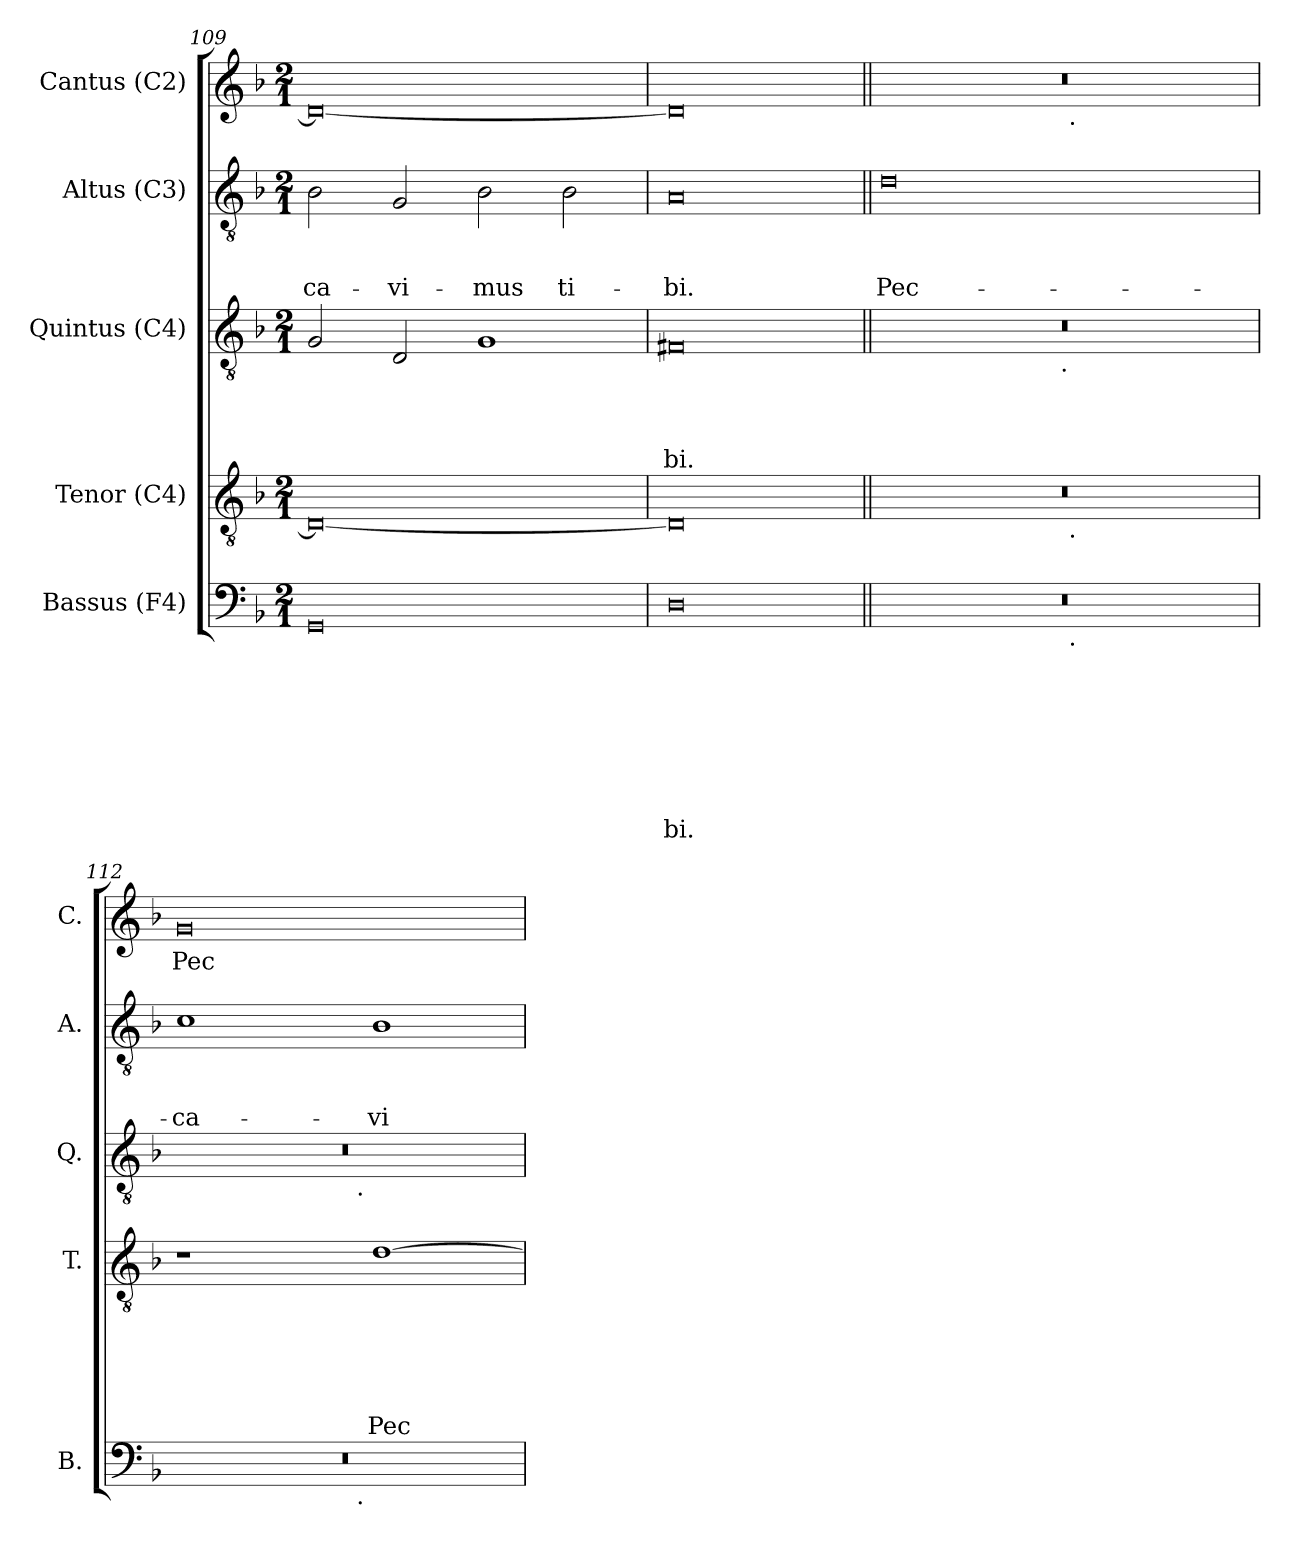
**kern	**text	**text	**text	**text	**text	**text	**text	**text	**kern	**text	**text	**text	**text	**text	**text	**kern	**text	**text	**text	**text	**kern	**text	**text	**text	**kern	**text
*part5	*part5	*part5	*part5	*part5	*part5	*part5	*part5	*part5	*part4	*part4	*part4	*part4	*part4	*part4	*part4	*part3	*part3	*part3	*part3	*part3	*part2	*part2	*part2	*part2	*part1	*part1
*staff5	*staff5	*staff5	*staff5	*staff5	*staff5	*staff5	*staff5	*staff5	*staff4	*staff4	*staff4	*staff4	*staff4	*staff4	*staff4	*staff3	*staff3	*staff3	*staff3	*staff3	*staff2	*staff2	*staff2	*staff2	*staff1	*staff1
*I"Bassus (F4)	*	*	*	*	*	*	*	*	*I"Tenor (C4)	*	*	*	*	*	*	*I"Quintus (C4)	*	*	*	*	*I"Altus (C3)	*	*	*	*I"Cantus (C2)	*
*I'B.	*	*	*	*	*	*	*	*	*I'T.	*	*	*	*	*	*	*I'Q.	*	*	*	*	*I'A.	*	*	*	*I'C.	*
!!LO:LB:g=z
*clefF4	*	*	*	*	*	*	*	*	*clefGv2	*	*	*	*	*	*	*clefGv2	*	*	*	*	*clefGv2	*	*	*	*clefG2	*
*k[b-]	*	*	*	*	*	*	*	*	*k[b-]	*	*	*	*	*	*	*k[b-]	*	*	*	*	*k[b-]	*	*	*	*k[b-]	*
*F:	*	*	*	*	*	*	*	*	*F:	*	*	*	*	*	*	*F:	*	*	*	*	*F:	*	*	*	*F:	*
*M2/1	*	*	*	*	*	*	*	*	*M2/1	*	*	*	*	*	*	*M2/1	*	*	*	*	*M2/1	*	*	*	*M2/1	*
=109	=109	=109	=109	=109	=109	=109	=109	=109	=109	=109	=109	=109	=109	=109	=109	=109	=109	=109	=109	=109	=109	=109	=109	=109	=109	=109
!	!	!	!	!	!	!	!	!	!	!	!	!	!	!	!	!	!	!	!	!	!	!	!	!LO:LY:b	!	!
0GG	.	.	.	.	.	.	.	.	0D_	.	.	.	.	.	.	2G/	.	.	.	.	2B-\	.	.	-ca-	0d_	.
!	!	!	!	!	!	!	!	!	!	!	!	!	!	!	!	!	!	!	!	!	!	!	!	!LO:LY:b	!	!
.	.	.	.	.	.	.	.	.	.	.	.	.	.	.	.	2D/	.	.	.	.	2G/	.	.	-vi-	.	.
!	!	!	!	!	!	!	!	!	!	!	!	!	!	!	!	!	!	!	!	!	!	!	!	!LO:LY:b	!	!
.	.	.	.	.	.	.	.	.	.	.	.	.	.	.	.	1G	.	.	.	.	2B-\	.	.	-mus	.	.
!	!	!	!	!	!	!	!	!	!	!	!	!	!	!	!	!	!	!	!	!	!	!	!	!LO:LY:b	!	!
.	.	.	.	.	.	.	.	.	.	.	.	.	.	.	.	.	.	.	.	.	2B-\	.	.	ti-	.	.
=110	=110	=110	=110	=110	=110	=110	=110	=110	=110	=110	=110	=110	=110	=110	=110	=110	=110	=110	=110	=110	=110	=110	=110	=110	=110	=110
!	!	!	!	!	!	!	!	!LO:LY:b:rj	!	!	!	!	!	!	!	!	!	!	!	!LO:LY:b:rj	!	!	!	!LO:LY:b:rj	!	!
0D	.	.	.	.	.	.	.	-bi.	0D]	.	.	.	.	.	.	0F#X	.	.	.	-bi.	0A	.	.	-bi.	0d]	.
=111||	=111||	=111||	=111||	=111||	=111||	=111||	=111||	=111||	=111||	=111||	=111||	=111||	=111||	=111||	=111||	=111||	=111||	=111||	=111||	=111||	=111||	=111||	=111||	=111||	=111||	=111||
!	!	!	!	!	!	!	!	!	!	!	!	!	!	!	!	!	!	!	!	!	!	!	!	!LO:LY:b	!	!
*^	*	*	*	*	*	*	*	*	*^	*	*	*	*	*	*	*^	*	*	*	*	*	*	*	*	*^	*
0r	1ryy	.	.	.	.	.	.	.	.	0r	1ryy	.	.	.	.	.	.	0r	3%2ryy	.	.	.	.	0d	.	.	Pec-	0r	1ryy	.
.	.	.	.	.	.	.	.	.	.	.	.	.	.	.	.	.	.	.	3ryy	.	.	.	.	.	.	.	.	.	.	.
.	32ryy	.	.	.	.	.	.	.	.	.	32ryy	.	.	.	.	.	.	.	48ryy	.	.	.	.	.	.	.	.	.	32ryy	.
!	!	!	!	!	!	!	!	!	!	!	!	!	!	!	!	!	!	!	!LO:TX:b:t=.	!	!	!	!	!	!	!	!	!	!	!
.	.	.	.	.	.	.	.	.	.	.	.	.	.	.	.	.	.	.	3%2ryy	.	.	.	.	.	.	.	.	.	.	.
!	!	!	!	!	!	!	!	!	!	!	!	!	!	!	!	!	!	!	!	!	!	!	!	!	!	!	!	!	!LO:TX:b:t=.	!
!	!	!	!	!	!	!	!	!	!	!	!LO:TX:b:t=.	!	!	!	!	!	!	!	!	!	!	!	!	!	!	!	!	!	!	!
!	!LO:TX:b:t=.	!	!	!	!	!	!	!	!	!	!	!	!	!	!	!	!	!	!	!	!	!	!	!	!	!	!	!	!	!
.	2ryy	.	.	.	.	.	.	.	.	.	2ryy	.	.	.	.	.	.	.	.	.	.	.	.	.	.	.	.	.	2ryy	.
.	4...ryy	.	.	.	.	.	.	.	.	.	4...ryy	.	.	.	.	.	.	.	.	.	.	.	.	.	.	.	.	.	4...ryy	.
.	.	.	.	.	.	.	.	.	.	.	.	.	.	.	.	.	.	.	6...ryy	.	.	.	.	.	.	.	.	.	.	.
=112	=112	=112	=112	=112	=112	=112	=112	=112	=112	=112	=112	=112	=112	=112	=112	=112	=112	=112	=112	=112	=112	=112	=112	=112	=112	=112	=112	=112	=112	=112
!	!	!	!	!	!	!	!	!	!	!	!	!	!	!	!	!	!	!	!	!	!	!	!	!	!	!	!LO:LY:b	!	!	!LO:LY:b
*	*	*	*	*	*	*	*	*	*	*v	*v	*	*	*	*	*	*	*	*	*	*	*	*	*	*	*	*	*v	*v	*
0r	2ryy	.	.	.	.	.	.	.	.	1r	.	.	.	.	.	.	0r	2ryy	.	.	.	.	1c	.	.	-ca-	0g	Pec-
.	4...ryy	.	.	.	.	.	.	.	.	.	.	.	.	.	.	.	.	4...ryy	.	.	.	.	.	.	.	.	.	.
!	!	!	!	!	!	!	!	!	!	!	!	!	!	!	!	!	!	!LO:TX:b:t=.	!	!	!	!	!	!	!	!	!	!
!	!LO:TX:b:t=.	!	!	!	!	!	!	!	!	!	!	!	!	!	!	!	!	!	!	!	!	!	!	!	!	!	!	!
.	1ryy	.	.	.	.	.	.	.	.	.	.	.	.	.	.	.	.	1ryy	.	.	.	.	.	.	.	.	.	.
!	!	!	!	!	!	!	!	!	!	!	!	!	!	!	!	!LO:LY:b	!	!	!	!	!	!	!	!	!	!LO:LY:b	!	!
.	.	.	.	.	.	.	.	.	.	[>1d	.	.	.	.	.	Pec-	.	.	.	.	.	.	1B-	.	.	-vi-	.	.
.	32ryy	.	.	.	.	.	.	.	.	.	.	.	.	.	.	.	.	32ryy	.	.	.	.	.	.	.	.	.	.
*v	*v	*	*	*	*	*	*	*	*	*	*	*	*	*	*	*	*v	*v	*	*	*	*	*	*	*	*	*	*
=	=	=	=	=	=	=	=	=	=	=	=	=	=	=	=	=	=	=	=	=	=	=	=	=	=	=
*-	*-	*-	*-	*-	*-	*-	*-	*-	*-	*-	*-	*-	*-	*-	*-	*-	*-	*-	*-	*-	*-	*-	*-	*-	*-	*-
